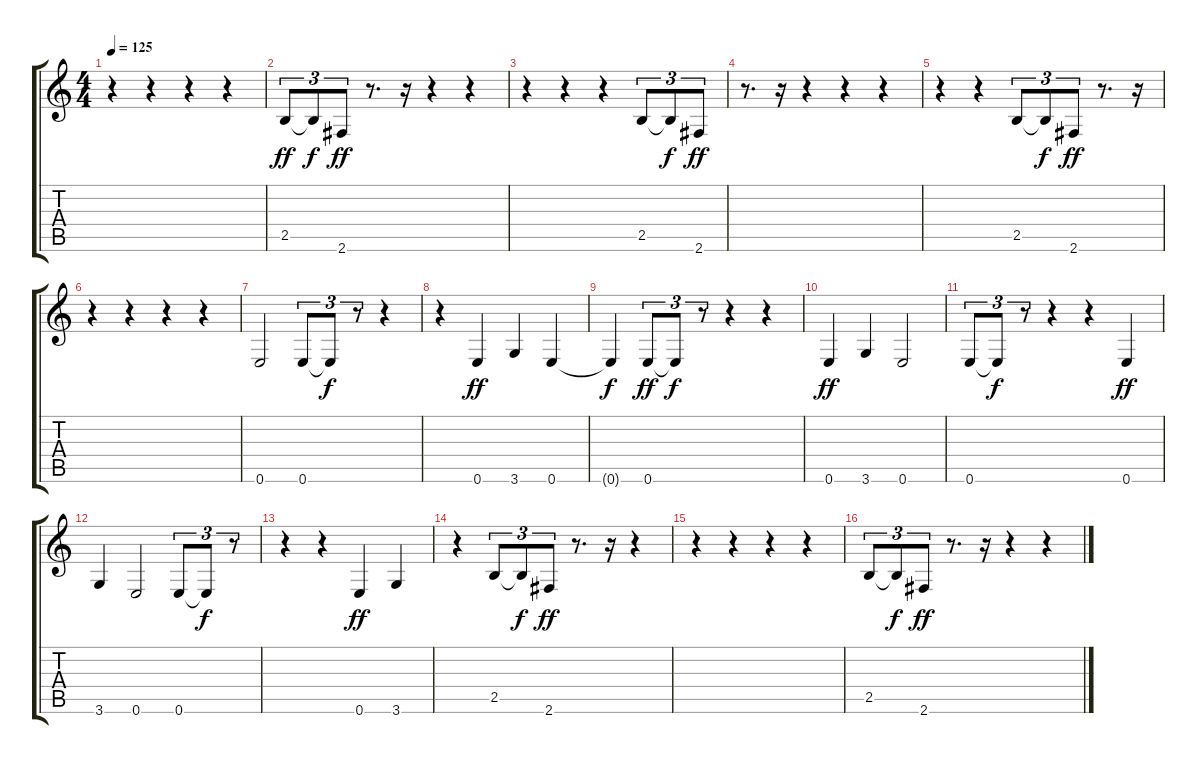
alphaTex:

\track "" {instrument electricbasspick}
\staff {score tabs}
\tuning (E4 B3 G3 D3 A2 E2) {hide}
\ts (4 4)
\tempo 125
\clef g2
\ks c
r.4{dy ff} r.4 r.4 r.4 |
2.5.8{tu (3 2)} 2.5{t}.8{tu (3 2) dy f} 2.6.8{tu (3 2) dy ff} r.8{d} r.16 r.4 r.4 |
r.4 r.4 r.4 2.5.8{tu (3 2)} 2.5{t}.8{tu (3 2) dy f} 2.6.8{tu (3 2) dy ff} |
r.8{d} r.16 r.4 r.4 r.4 |
r.4 r.4 2.5.8{tu (3 2)} 2.5{t}.8{tu (3 2) dy f} 2.6.8{tu (3 2) dy ff} r.8{d} r.16 |
r.4 r.4 r.4 r.4 |
0.6.2 0.6.8{tu (3 2)} 0.6{t}.8{tu (3 2) dy f} r.8{tu (3 2)} r.4 |
r.4 0.6.4{dy ff} 3.6.4 0.6.4 |
0.6{t}.4{dy f} 0.6.8{tu (3 2) dy ff} 0.6{t}.8{tu (3 2) dy f} r.8{tu (3 2)} r.4 r.4 |
0.6.4{dy ff} 3.6.4 0.6.2 |
0.6.8{tu (3 2)} 0.6{t}.8{tu (3 2) dy f} r.8{tu (3 2)} r.4 r.4 0.6.4{dy ff} |
3.6.4 0.6.2 0.6.8{tu (3 2)} 0.6{t}.8{tu (3 2) dy f} r.8{tu (3 2)} |
r.4 r.4 0.6.4{dy ff} 3.6.4 |
r.4 2.5.8{tu (3 2)} 2.5{t}.8{tu (3 2) dy f} 2.6.8{tu (3 2) dy ff} r.8{d} r.16 r.4 |
r.4 r.4 r.4 r.4 |
2.5.8{tu (3 2)} 2.5{t}.8{tu (3 2) dy f} 2.6.8{tu (3 2) dy ff} r.8{d} r.16 r.4 r.4
